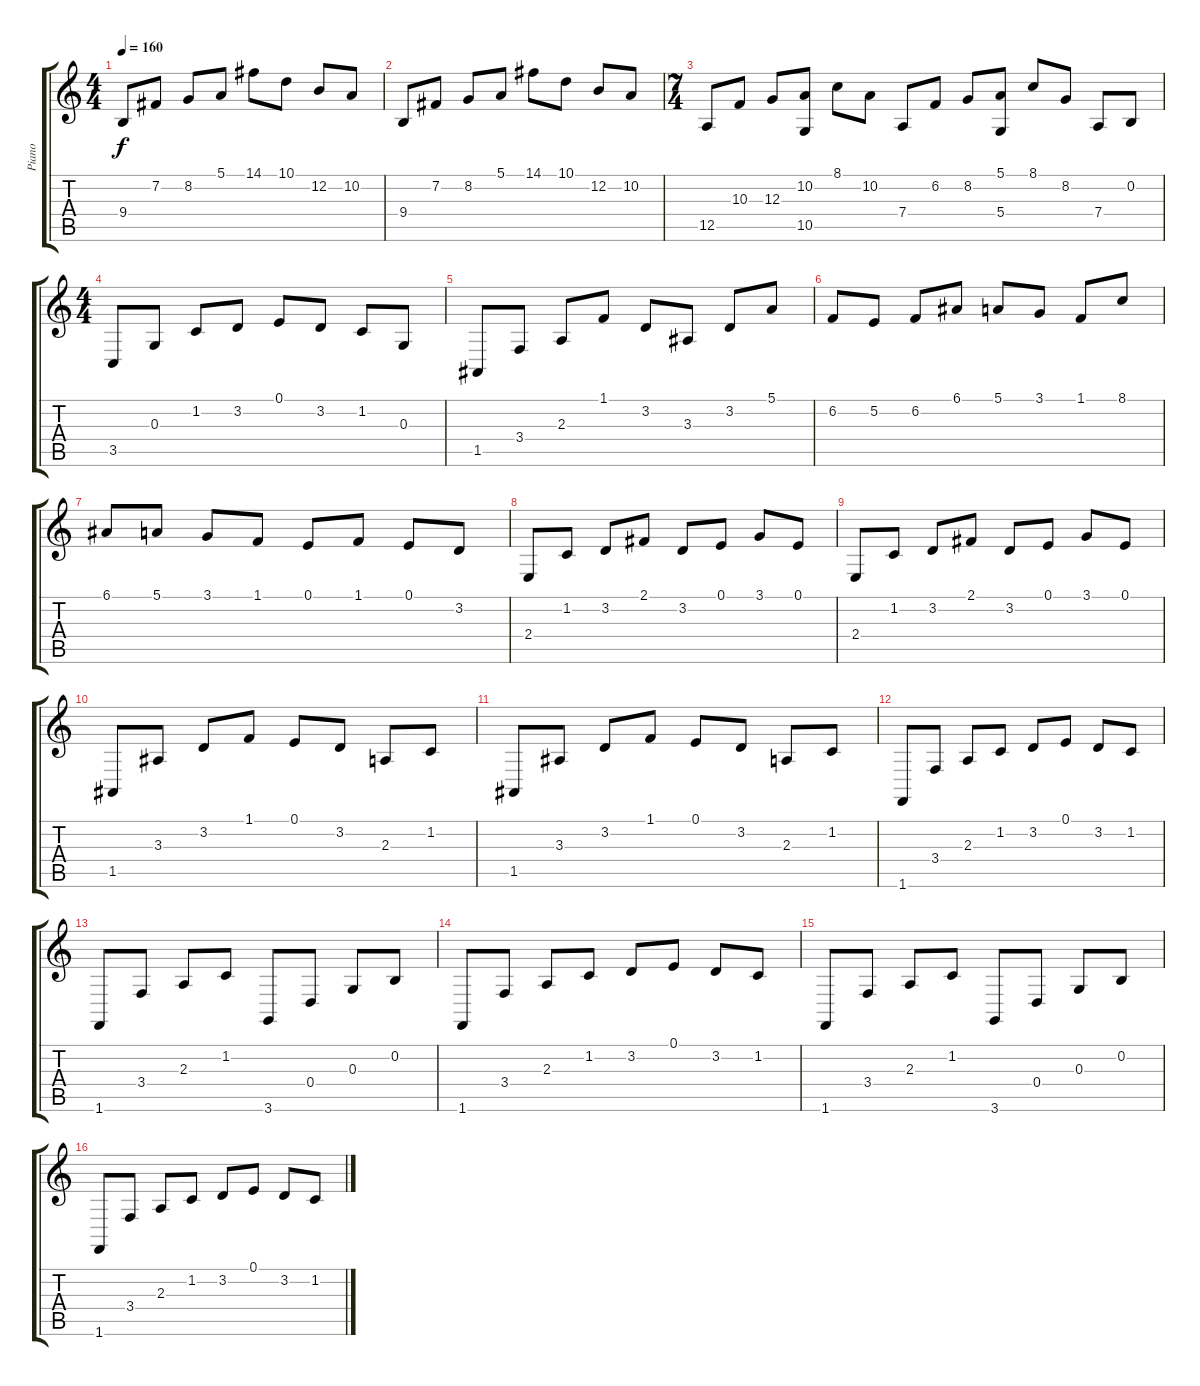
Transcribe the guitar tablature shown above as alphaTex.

\track ("Piano" "Piano") {instrument acousticgrandpiano}
\staff {score tabs}
\tuning (E4 B3 G3 D3 A2 E2) {hide}
\ts (4 4)
\tempo 160
\clef g2
\ks c
9.4.8{dy f} 7.2.8 8.2.8 5.1.8 14.1.8 10.1.8 12.2.8 10.2.8 |
9.4.8 7.2.8 8.2.8 5.1.8 14.1.8 10.1.8 12.2.8 10.2.8 |
\ts (7 4)
12.5.8 10.3.8 12.3.8 (10.2 10.5).8 8.1.8 10.2.8 7.4.8 6.2.8 8.2.8 (5.1 5.4).8 8.1.8 8.2.8 7.4.8 0.2.8 |
\ts (4 4)
3.5.8 0.3.8 1.2.8 3.2.8 0.1.8 3.2.8 1.2.8 0.3.8 |
1.5.8 3.4.8 2.3.8 1.1.8 3.2.8 3.3.8 3.2.8 5.1.8 |
6.2.8 5.2.8 6.2.8 6.1.8 5.1.8 3.1.8 1.1.8 8.1.8 |
6.1.8 5.1.8 3.1.8 1.1.8 0.1.8 1.1.8 0.1.8 3.2.8 |
2.4.8 1.2.8 3.2.8 2.1.8 3.2.8 0.1.8 3.1.8 0.1.8 |
2.4.8 1.2.8 3.2.8 2.1.8 3.2.8 0.1.8 3.1.8 0.1.8 |
1.5.8 3.3.8 3.2.8 1.1.8 0.1.8 3.2.8 2.3.8 1.2.8 |
1.5.8 3.3.8 3.2.8 1.1.8 0.1.8 3.2.8 2.3.8 1.2.8 |
1.6.8 3.4.8 2.3.8 1.2.8 3.2.8 0.1.8 3.2.8 1.2.8 |
1.6.8 3.4.8 2.3.8 1.2.8 3.6.8 0.4.8 0.3.8 0.2.8 |
1.6.8 3.4.8 2.3.8 1.2.8 3.2.8 0.1.8 3.2.8 1.2.8 |
1.6.8 3.4.8 2.3.8 1.2.8 3.6.8 0.4.8 0.3.8 0.2.8 |
1.6.8 3.4.8 2.3.8 1.2.8 3.2.8 0.1.8 3.2.8 1.2.8
